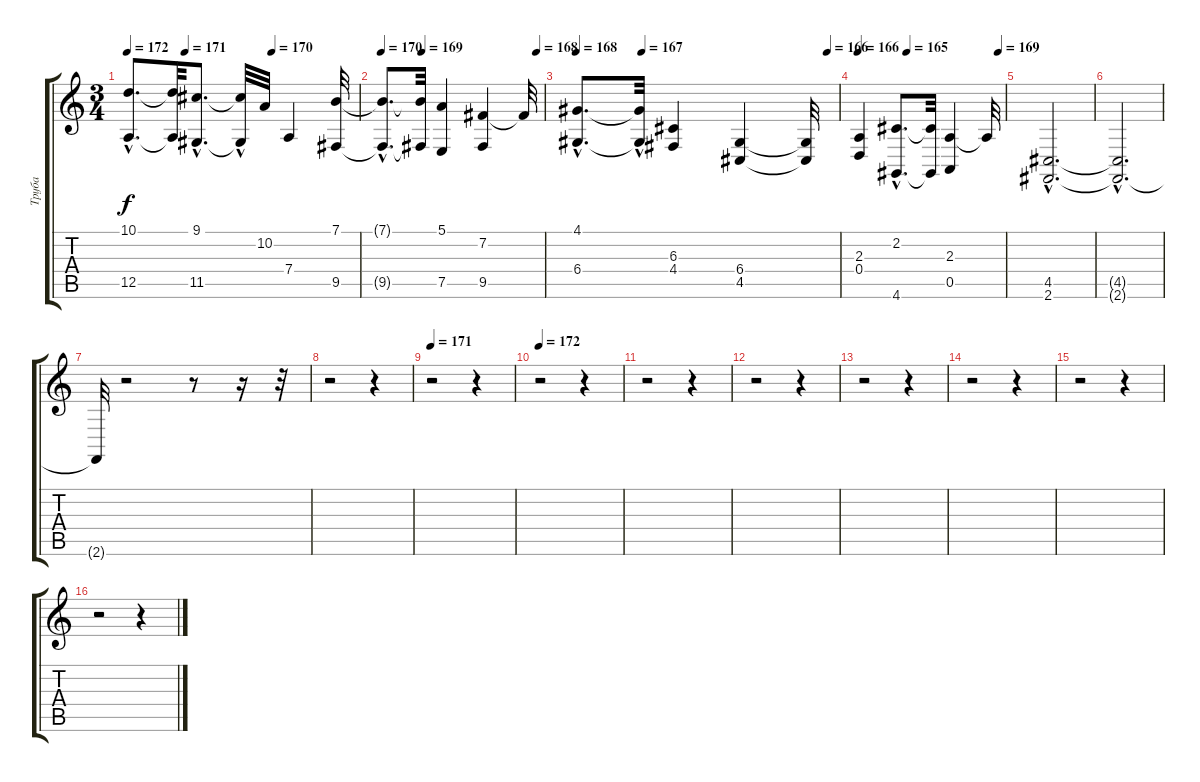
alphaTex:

\track ("Труба" "Труба") {instrument trumpet}
\staff {score tabs}
\tuning (E4 B3 G3 D3 A2 E2) {hide}
\ts (3 4)
\tempo 172
\tempo (171 0.25)
\tempo (170 0.625)
\clef g2
\ks c
(10.1{hac t} 12.5{hac t}).8{d dy f} (10.1{t} 12.5{t}).32 (9.1{hac} 11.5{hac}).8{d} (9.1{t} 11.5{hac t}).32 10.2.32 7.4.4 (7.1 9.5).32 |
\tempo 170
\tempo (169 0.25)
\tempo (168 0.9583333333333334)
(7.1{hac t} 9.5{hac t}).8{d} (7.1{t} 9.5{t}).32 (5.1 7.5).4 (7.2 9.5).4 7.2{t}.32 |
\tempo 168
\tempo (167 0.25)
\tempo (166 0.9583333333333334)
(4.1{hac} 6.4{hac}).8{d} (4.1{hac t} 6.4{t}).32 (6.3 4.4).4 (6.4 4.5).4 (6.4{t} 4.5{t}).32 |
\tempo 166
\tempo (165 0.3333333333333333)
\tempo (169 0.9583333333333334)
(2.3 0.4).4 (2.2{hac} 4.6{hac}).8{d} (2.2{t} 4.6{t}).32 (2.3 0.5).4 2.3{t}.32 |
(4.5{hac} 2.6{hac}).2{d} |
(4.5{hac t} 2.6{hac t}).2{d} |
2.6{t}.32 r.2 r.8 r.16 r.32 |
r.2 r.4 |
\tempo 171
r.2 r.4 |
\tempo 172
r.2 r.4 |
r.2 r.4 |
r.2 r.4 |
r.2 r.4 |
r.2 r.4 |
r.2 r.4 |
r.2 r.4
